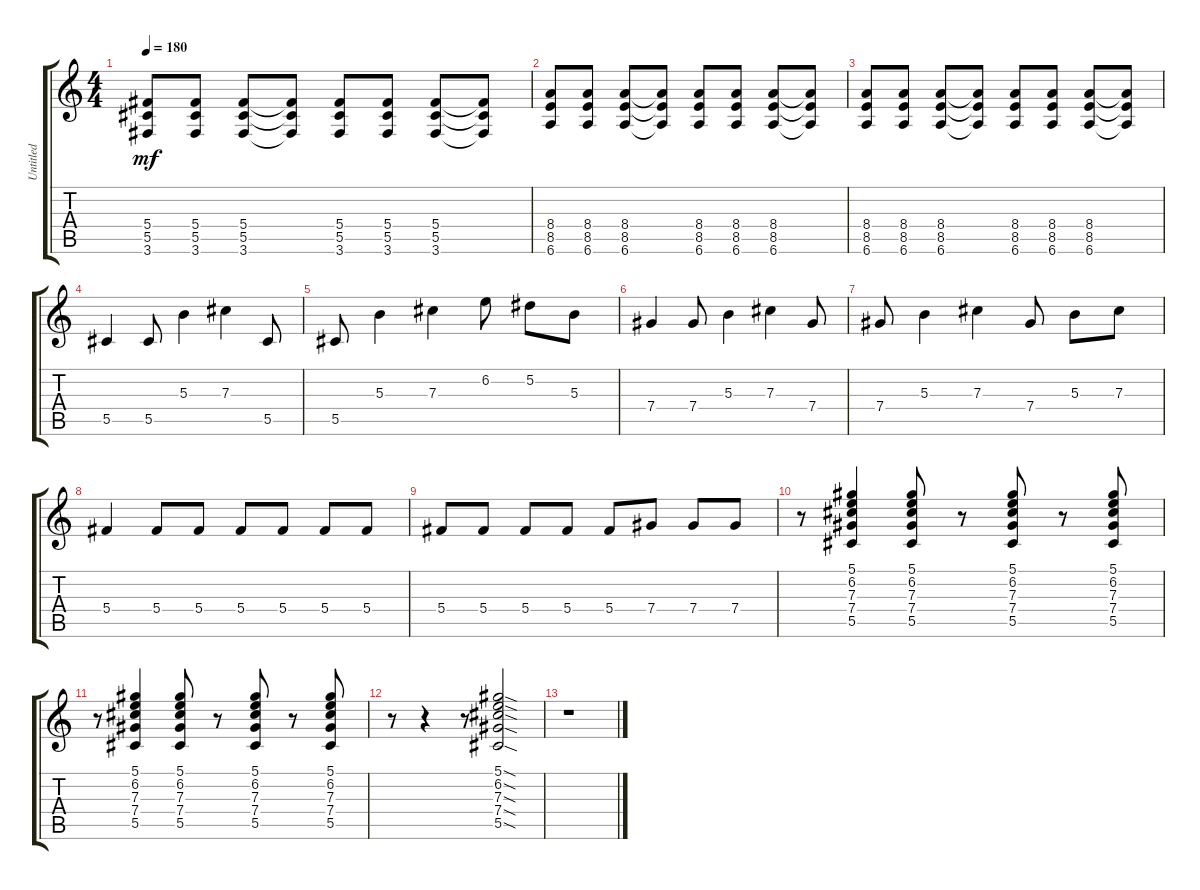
\track ("Untitled" "Untitled") {instrument distortionguitar}
\staff {score tabs}
\tuning (Eb4 Bb3 Gb3 Db3 Ab2 Eb2) {hide}
\ts (4 4)
\tempo 180
\clef g2
\ks c
(5.4 5.5 3.6).8{dy mf} (5.4 5.5 3.6).8 (5.4 5.5 3.6).8 (5.4{t} 5.5{t} 3.6{t}).8 (5.4 5.5 3.6).8 (5.4 5.5 3.6).8 (5.4 5.5 3.6).8 (5.4{t} 5.5{t} 3.6{t}).8 |
(8.4 8.5 6.6).8 (8.4 8.5 6.6).8 (8.4 8.5 6.6).8 (8.4{t} 8.5{t} 6.6{t}).8 (8.4 8.5 6.6).8 (8.4 8.5 6.6).8 (8.4 8.5 6.6).8 (8.4{t} 8.5{t} 6.6{t}).8 |
(8.4 8.5 6.6).8 (8.4 8.5 6.6).8 (8.4 8.5 6.6).8 (8.4{t} 8.5{t} 6.6{t}).8 (8.4 8.5 6.6).8 (8.4 8.5 6.6).8 (8.4 8.5 6.6).8 (8.4{t} 8.5{t} 6.6{t}).8 |
5.5.4 5.5.8 5.3.4 7.3.4 5.5.8 |
5.5.8 5.3.4 7.3.4 6.2.8 5.2.8 5.3.8 |
7.4.4 7.4.8 5.3.4 7.3.4 7.4.8 |
7.4.8 5.3.4 7.3.4 7.4.8 5.3.8 7.3.8 |
5.4.4 5.4.8 5.4.8 5.4.8 5.4.8 5.4.8 5.4.8 |
5.4.8 5.4.8 5.4.8 5.4.8 5.4.8 7.4.8 7.4.8 7.4.8 |
r.8 (5.1 6.2 7.3 7.4 5.5).4 (5.1 6.2 7.3 7.4 5.5).8 r.8 (5.1 6.2 7.3 7.4 5.5).8 r.8 (5.1 6.2 7.3 7.4 5.5).8 |
r.8 (5.1 6.2 7.3 7.4 5.5).4 (5.1 6.2 7.3 7.4 5.5).8 r.8 (5.1 6.2 7.3 7.4 5.5).8 r.8 (5.1 6.2 7.3 7.4 5.5).8 |
r.8 r.4 r.8 (5.1{sod} 6.2{sod} 7.3{sod} 7.4{sod} 5.5{sod}).2 |
r.1
